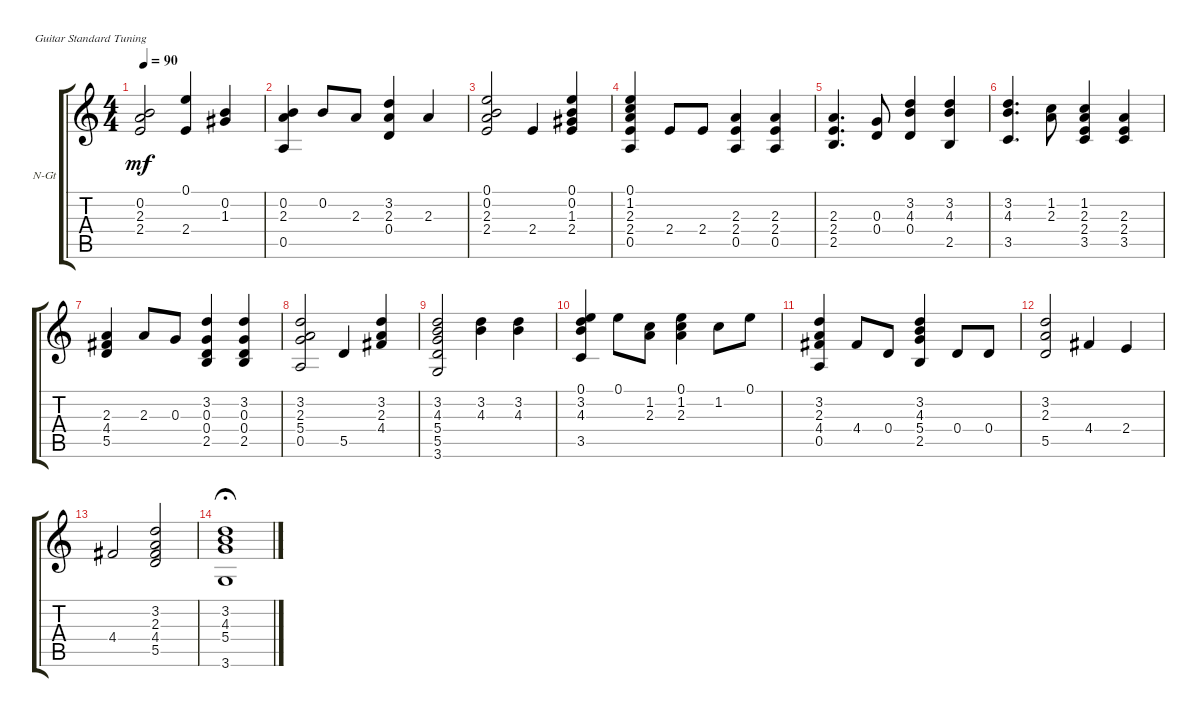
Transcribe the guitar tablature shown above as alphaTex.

\defaultSystemsLayout 4
\bracketExtendMode groupsimilarinstruments
\firstSystemTrackNameOrientation horizontal
\otherSystemsTrackNameOrientation horizontal
\track ("Nylon Guitar" "N-Gt") {instrument acousticguitarnylon}
\staff {score tabs}
\tuning (E4 B3 G3 D3 A2 E2)
\ts (4 4)
\tempo 90
\clef g2
\ks c
(0.2 2.3 2.4).2{dy mf} (2.4 0.1).4 (0.2 1.3).4 |
(0.2 2.3 0.5).4 0.2.8 2.3.8 (3.2 2.3 0.4).4 2.3.4 |
(0.1 0.2 2.3 2.4).2 2.4.4 (0.1 0.2 1.3 2.4).4 |
(0.1 1.2 2.3 2.4 0.5).4 2.4.8 2.4.8 (2.4 2.3 0.5).4 (2.3 2.4 0.5).4 |
(2.3 2.4 2.5).4{d} (0.4 0.3).8 (3.2 4.3 0.4).4 (3.2 4.3 2.5).4 |
(3.5 4.3 3.2).4{d} (1.2 2.3).8 (1.2 2.3 2.4 3.5).4 (2.3 2.4 3.5).4 |
(2.3 4.4 5.5).4 2.3.8 0.3.8 (3.2 0.3 0.4 2.5).4 (2.5 0.4 0.3 3.2).4 |
(3.2 2.3 5.4 0.5).2 5.5.4 (4.4 2.3 3.2).4 |
(3.2 4.3 5.4 5.5 3.6).2 (3.2 4.3).4 (3.2 4.3).4 |
(0.1 3.2 4.3 3.5).4 0.1.8 (1.2 2.3).8 (0.1 1.2 2.3).4 1.2.8 0.1.8 |
(3.2 2.3 4.4 0.5).4 4.4.8 0.4.8 (3.2 4.3 5.4 2.5).4 0.4.8 0.4.8 |
(3.2 2.3 5.5).2 4.4.4 2.4.4 |
4.4.2 (3.2 2.3 4.4 5.5).2 |
(3.2 4.3 5.4 3.6).1{fermata (medium 0.5)}
